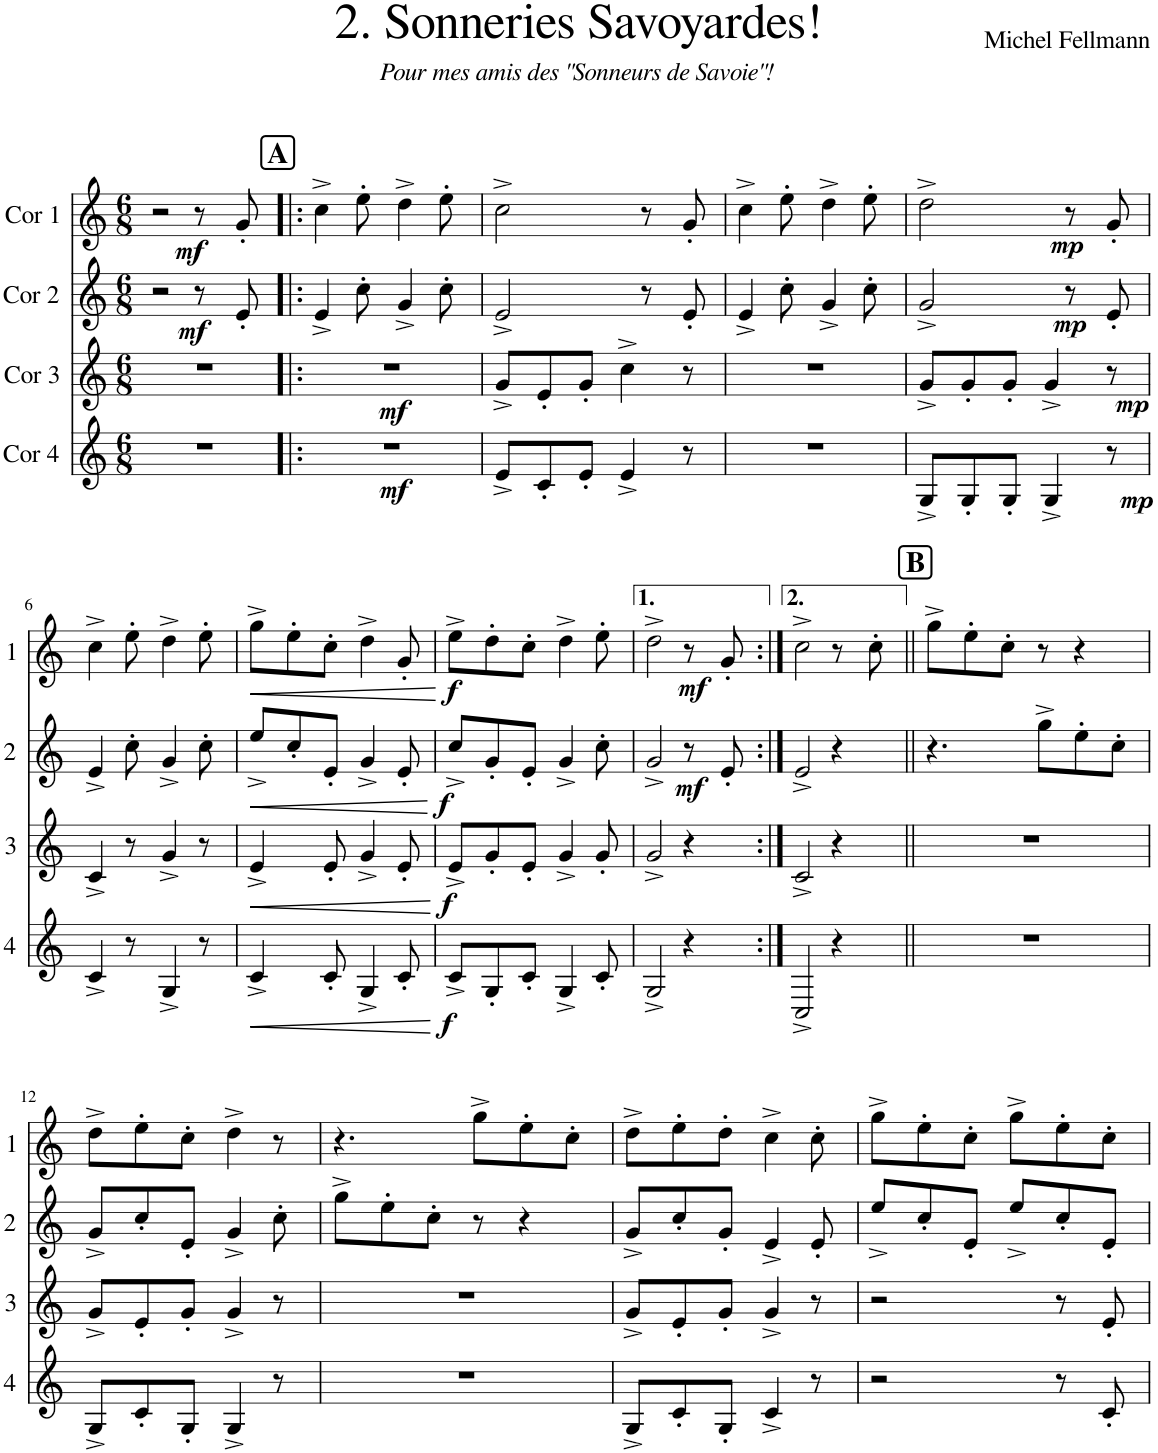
**kern	**dynam	**kern	**dynam	**kern	**dynam	**kern	**dynam
*part4	*part4	*part3	*part3	*part2	*part2	*part1	*part1
*staff4	*staff4	*staff3	*staff3	*staff2	*staff2	*staff1	*staff1
*I"Cor 4	*	*I"Cor 3	*	*I"Cor 2	*	*I"Cor 1	*
*clefG2	*	*clefG2	*	*clefG2	*	*clefG2	*
*Trd4c7	*	*Trd4c7	*	*Trd4c7	*	*Trd4c7	*
*k[]	*	*k[]	*	*k[]	*	*k[]	*
*M6/8	*	*M6/8	*	*M6/8	*	*M6/8	*
=1	=1	=1	=1	=1	=1	=1	=1
2.r	.	2.r	.	2r	.	2r	.
!	!	!	!	!	!LO:DY:b	!	!LO:DY:b
.	.	.	.	8r	mf	8r	mf
.	.	.	.	8e'/	.	8g'/	.
!!LO:REH:place=s1:a:B:cj:fs=14:t=A
=2!|:	=2!|:	=2!|:	=2!|:	=2!|:	=2!|:	=2!|:	=2!|:
!	!LO:DY:b	!	!LO:DY:b	!	!	!	!
2.r	mf	2.r	mf	4e^/	.	4cc^\	.
.	.	.	.	8cc'\	.	8ee'\	.
.	.	.	.	4g^/	.	4dd^\	.
.	.	.	.	8cc'\	.	8ee'\	.
=3	=3	=3	=3	=3	=3	=3	=3
8e^/L	.	8g^/L	.	2e^/	.	2cc^\	.
8c'/	.	8e'/	.	.	.	.	.
8e'/J	.	8g'/J	.	.	.	.	.
4e^/	.	4cc^\	.	.	.	.	.
.	.	.	.	8r	.	8r	.
8r	.	8r	.	8e'/	.	8g'/	.
=4	=4	=4	=4	=4	=4	=4	=4
2.r	.	2.r	.	4e^/	.	4cc^\	.
.	.	.	.	8cc'\	.	8ee'\	.
.	.	.	.	4g^/	.	4dd^\	.
.	.	.	.	8cc'\	.	8ee'\	.
=5	=5	=5	=5	=5	=5	=5	=5
8G^/L	.	8g^/L	.	2g^/	.	2dd^\	.
8G'/	.	8g'/	.	.	.	.	.
8G'/J	.	8g'/J	.	.	.	.	.
4G^/	.	4g^/	.	.	.	.	.
!	!	!	!	!	!LO:DY:b	!	!LO:DY:b
.	.	.	.	8r	mp	8r	mp
!	!LO:DY:b	!	!LO:DY:b	!	!	!	!
8r	mp	8r	mp	8e'/	.	8g'/	.
!!LO:LB:g=z
=6	=6	=6	=6	=6	=6	=6	=6
4c^/	.	4c^/	.	4e^/	.	4cc^\	.
8r	.	8r	.	8cc'\	.	8ee'\	.
4G^/	.	4g^/	.	4g^/	.	4dd^\	.
8r	.	8r	.	8cc'\	.	8ee'\	.
=7	=7	=7	=7	=7	=7	=7	=7
!	!LO:HP:b	!	!LO:HP:b	!	!LO:HP:b	!	!LO:HP:b
4c^/	<	4e^/	<	8ee^/L	<	8gg^\L	<
.	.	.	.	8cc'/	.	8ee'\	.
8c'/	.	8e'/	.	8e'/J	.	8cc'\J	.
4G^/	.	4g^/	.	4g^/	.	4dd^\	.
8c'/	.	8e'/	.	8e'/	.	8g'/	.
.	[	.	[	.	[	.	[
=8	=8	=8	=8	=8	=8	=8	=8
!	!LO:DY:b	!	!LO:DY:b	!	!LO:DY:b	!	!LO:DY:b
8c^/L	f	8e^/L	f	8cc^/L	f	8ee^\L	f
8G'/	.	8g'/	.	8g'/	.	8dd'\	.
8c'/J	.	8e'/J	.	8e'/J	.	8cc'\J	.
4G^/	.	4g^/	.	4g^/	.	4dd^\	.
8c'/	.	8g'/	.	8cc'\	.	8ee'\	.
=9	=9	=9	=9	=9	=9	=9	=9
2G^/	.	2g^/	.	2g^/	.	2dd^\	.
!	!	!	!	!	!LO:DY:b	!	!LO:DY:b
4r	.	4r	.	8r	mf	8r	mf
.	.	.	.	8e'/	.	8g'/	.
=10:|!	=10:|!	=10:|!	=10:|!	=10:|!	=10:|!	=10:|!	=10:|!
2C^/	.	2c^/	.	2e^/	.	2cc^\	.
4r	.	4r	.	4r	.	8r	.
.	.	.	.	.	.	8cc'\	.
!!LO:REH:place=s1:a:B:cj:fs=14:t=B
=11||	=11||	=11||	=11||	=11||	=11||	=11||	=11||
2.r	.	2.r	.	4.r	.	8gg^\L	.
.	.	.	.	.	.	8ee'\	.
.	.	.	.	.	.	8cc'\J	.
.	.	.	.	8gg^\L	.	8r	.
.	.	.	.	8ee'\	.	4r	.
.	.	.	.	8cc'\J	.	.	.
!!LO:LB:g=z
=12	=12	=12	=12	=12	=12	=12	=12
8G^/L	.	8g^/L	.	8g^/L	.	8dd^\L	.
8c'/	.	8e'/	.	8cc'/	.	8ee'\	.
8G'/J	.	8g'/J	.	8e'/J	.	8cc'\J	.
4G^/	.	4g^/	.	4g^/	.	4dd^\	.
8r	.	8r	.	8cc'\	.	8r	.
=13	=13	=13	=13	=13	=13	=13	=13
2.r	.	2.r	.	8gg^\L	.	4.r	.
.	.	.	.	8ee'\	.	.	.
.	.	.	.	8cc'\J	.	.	.
.	.	.	.	8r	.	8gg^\L	.
.	.	.	.	4r	.	8ee'\	.
.	.	.	.	.	.	8cc'\J	.
=14	=14	=14	=14	=14	=14	=14	=14
8G^/L	.	8g^/L	.	8g^/L	.	8dd^\L	.
8c'/	.	8e'/	.	8cc'/	.	8ee'\	.
8G'/J	.	8g'/J	.	8g'/J	.	8dd'\J	.
4c^/	.	4g^/	.	4e^/	.	4cc^\	.
8r	.	8r	.	8e'/	.	8cc'\	.
=15	=15	=15	=15	=15	=15	=15	=15
2r	.	2r	.	8ee^/L	.	8gg^\L	.
.	.	.	.	8cc'/	.	8ee'\	.
.	.	.	.	8e'/J	.	8cc'\J	.
.	.	.	.	8ee^/L	.	8gg^\L	.
8r	.	8r	.	8cc'/	.	8ee'\	.
8c'/	.	8e'/	.	8e'/J	.	8cc'\J	.
=	=	=	=	=	=	=	=
*-	*-	*-	*-	*-	*-	*-	*-
